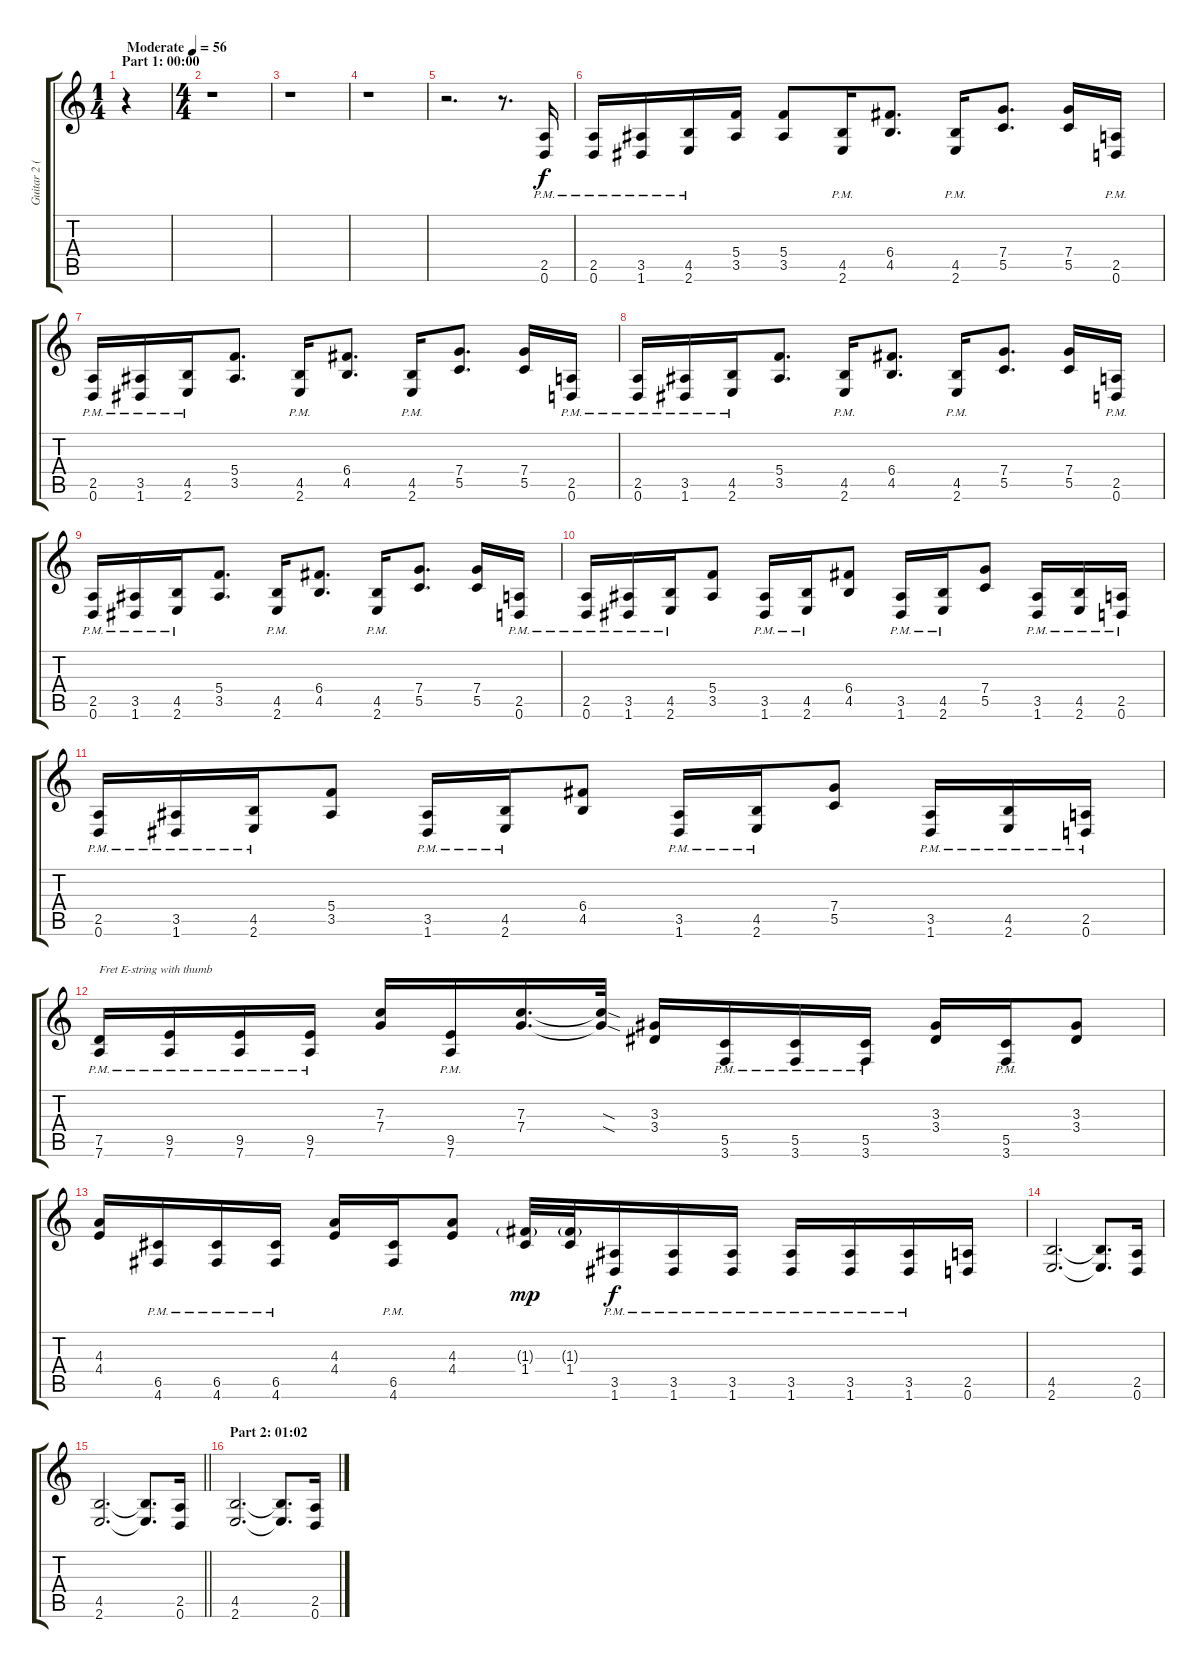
\track ("Guitar 2 (Distortion)" "Guitar 2 (") {instrument distortionguitar}
\staff {score tabs}
\tuning (D4 A3 F3 C3 G2 D2) {hide}
\ts (1 4)
\section ("" "Part 1: 00:00")
\tempo (56 "Moderate")
\clef g2
\ks c
r.4{dy f instrument distortionguitar} |
\ts (4 4)
r.1 |
r.1 |
r.1 |
r.2{d} r.8{d} (2.5{pm} 0.6{pm}).16 |
(2.5{pm} 0.6{pm}).16 (3.5{pm} 1.6{pm}).16 (4.5{pm} 2.6{pm}).16 (5.4 3.5).16 (5.4 3.5).8 (4.5{pm} 2.6{pm}).16 (6.4 4.5).8{d} (4.5{pm} 2.6{pm}).16 (7.4 5.5).8{d} (7.4 5.5).16 (2.5{pm} 0.6{pm}).16 |
(2.5{pm} 0.6{pm}).16 (3.5{pm} 1.6{pm}).16 (4.5{pm} 2.6{pm}).16 (5.4 3.5).8{d} (4.5{pm} 2.6{pm}).16 (6.4 4.5).8{d} (4.5{pm} 2.6{pm}).16 (7.4 5.5).8{d} (7.4 5.5).16 (2.5{pm} 0.6{pm}).16 |
(2.5{pm} 0.6{pm}).16 (3.5{pm} 1.6{pm}).16 (4.5{pm} 2.6{pm}).16 (5.4 3.5).8{d} (4.5{pm} 2.6{pm}).16 (6.4 4.5).8{d} (4.5{pm} 2.6{pm}).16 (7.4 5.5).8{d} (7.4 5.5).16 (2.5{pm} 0.6{pm}).16 |
(2.5{pm} 0.6{pm}).16 (3.5{pm} 1.6{pm}).16 (4.5{pm} 2.6{pm}).16 (5.4 3.5).8{d} (4.5{pm} 2.6{pm}).16 (6.4 4.5).8{d} (4.5{pm} 2.6{pm}).16 (7.4 5.5).8{d} (7.4 5.5).16 (2.5{pm} 0.6{pm}).16 |
(2.5{pm} 0.6{pm}).16 (3.5{pm} 1.6{pm}).16 (4.5{pm} 2.6{pm}).16 (5.4 3.5).8 (3.5{pm} 1.6{pm}).16 (4.5{pm} 2.6{pm}).16 (6.4 4.5).8 (3.5{pm} 1.6{pm}).16 (4.5{pm} 2.6{pm}).16 (7.4 5.5).8 (3.5{pm} 1.6{pm}).16 (4.5{pm} 2.6{pm}).16 (2.5{pm} 0.6{pm}).16 |
(2.5{pm} 0.6{pm}).16 (3.5{pm} 1.6{pm}).16 (4.5{pm} 2.6{pm}).16 (5.4 3.5).8 (3.5{pm} 1.6{pm}).16 (4.5{pm} 2.6{pm}).16 (6.4 4.5).8 (3.5{pm} 1.6{pm}).16 (4.5{pm} 2.6{pm}).16 (7.4 5.5).8 (3.5{pm} 1.6{pm}).16 (4.5{pm} 2.6{pm}).16 (2.5{pm} 0.6{pm}).16 |
(7.5{pm} 7.6{pm}).16{txt "Fret E-string with thumb"} (9.5{pm} 7.6{pm}).16 (9.5{pm} 7.6{pm}).16 (9.5{pm} 7.6{pm}).16 (7.3 7.4).16 (9.5{pm} 7.6{pm}).16 (7.3 7.4).16{d} (7.3{sod t} 7.4{sod t}).32 (3.3 3.4).16 (5.5{pm} 3.6{pm}).16 (5.5{pm} 3.6{pm}).16 (5.5{pm} 3.6{pm}).16 (3.3 3.4).16 (5.5{pm} 3.6{pm}).16 (3.3 3.4).8 |
(4.3 4.4).16 (6.5{pm} 4.6{pm}).16 (6.5{pm} 4.6{pm}).16 (6.5{pm} 4.6{pm}).16 (4.3 4.4).16 (6.5{pm} 4.6{pm}).16 (4.3 4.4).8 (1.3{g} 1.4).32{dy mp} (1.3{g} 1.4).32 (3.5{pm} 1.6{pm}).16{dy f} (3.5{pm} 1.6{pm}).16 (3.5{pm} 1.6{pm}).16 (3.5{pm} 1.6{pm}).16 (3.5{pm} 1.6{pm}).16 (3.5{pm} 1.6{pm}).16 (2.5 0.6).16 |
(4.5 2.6).2{d} (4.5{t} 2.6{t}).8{d} (2.5 0.6).16 |
\barLineRight lightlight
(4.5 2.6).2{d} (4.5{t} 2.6{t}).8{d} (2.5 0.6).16 |
\section ("" "Part 2: 01:02")
(4.5 2.6).2{d volume 8} (4.5{t} 2.6{t}).8{d} (2.5 0.6).16
